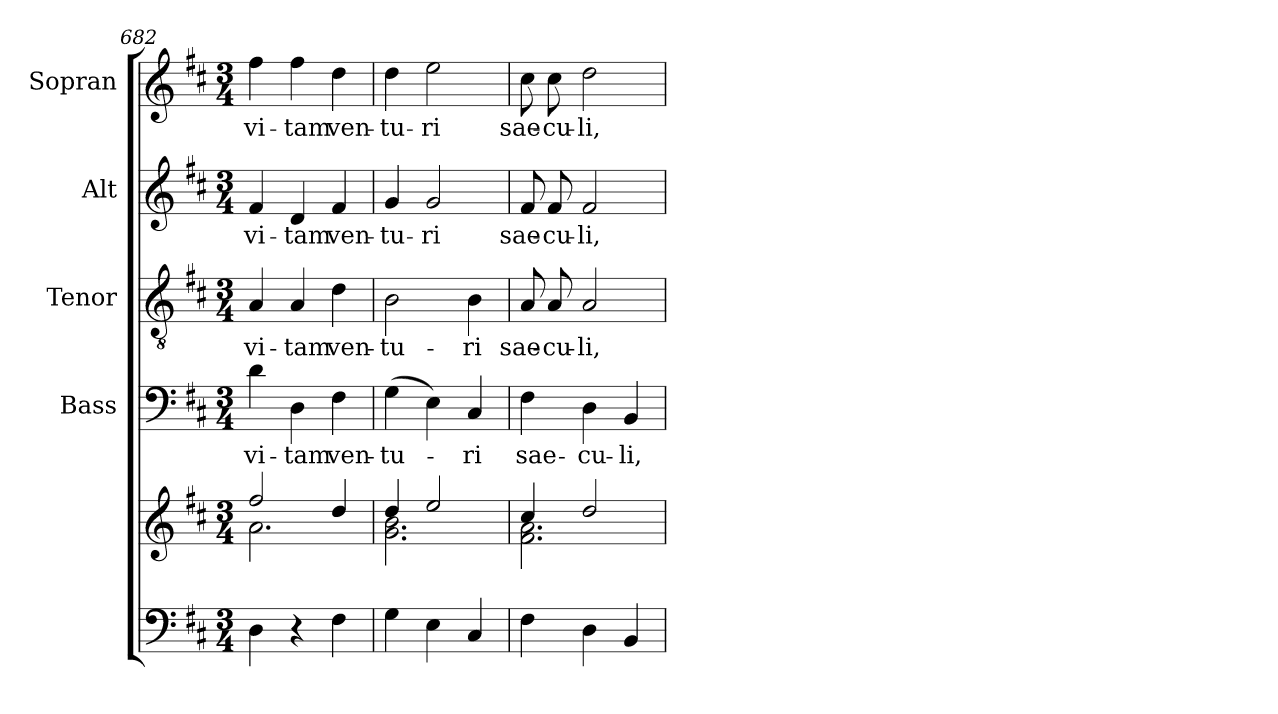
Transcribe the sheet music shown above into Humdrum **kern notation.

**kern	**kern	**kern	**text	**kern	**text	**kern	**text	**kern	**text
*part5	*part5	*part4	*part4	*part3	*part3	*part2	*part2	*part1	*part1
*staff6	*staff5	*staff4	*staff4	*staff3	*staff3	*staff2	*staff2	*staff1	*staff1
*	*	*I"Bass	*	*I"Tenor	*	*I"Alt	*	*I"Sopran	*
*	*	*I'B.	*	*I'T.	*	*I'A.	*	*I'S.	*
*clefF4	*clefG2	*clefF4	*	*clefGv2	*	*clefG2	*	*clefG2	*
*k[f#c#]	*k[f#c#]	*k[f#c#]	*	*k[f#c#]	*	*k[f#c#]	*	*k[f#c#]	*
*D:	*D:	*D:	*	*D:	*	*D:	*	*D:	*
*M3/4	*M3/4	*M3/4	*	*M3/4	*	*M3/4	*	*M3/4	*
=682	=682	=682	=682	=682	=682	=682	=682	=682	=682
*	*^	*	*	*	*	*	*	*	*
!	!	!	!	!LO:LY:b	!	!LO:LY:b	!	!LO:LY:b	!	!LO:LY:b
4D\	2ff#/	2.a\	4d\	vi-	4A/	vi-	4f#/	vi-	4ff#\	vi-
!	!	!	!	!LO:LY:b	!	!LO:LY:b	!	!LO:LY:b	!	!LO:LY:b
4r	.	.	4D\	-tam	4A/	-tam	4d/	-tam	4ff#\	-tam
!	!	!	!	!LO:LY:b	!	!LO:LY:b	!	!LO:LY:b	!	!LO:LY:b
4F#\	4dd/	.	4F#\	ven-	4d\	ven-	4f#/	ven-	4dd\	ven-
=683	=683	=683	=683	=683	=683	=683	=683	=683	=683	=683
!	!	!	!	!LO:LY:b	!	!LO:LY:b	!	!LO:LY:b	!	!LO:LY:b
4G\	4dd/	2.g\ 2.b\	(>4G\	-tu-	2B\	-tu-	4g/	-tu-	4dd\	-tu-
!	!	!	!	!	!	!	!	!LO:LY:b	!	!LO:LY:b
4E\	2ee/	.	4E\)	.	.	.	2g/	-ri	2ee\	-ri
!	!	!	!	!LO:LY:b	!	!LO:LY:b	!	!	!	!
4C#/	.	.	4C#/	-ri	4B\	-ri	.	.	.	.
=684	=684	=684	=684	=684	=684	=684	=684	=684	=684	=684
!	!	!	!	!LO:LY:b	!	!LO:LY:b	!	!LO:LY:b	!	!LO:LY:b
4F#\	4cc#/	2.f#\ 2.a\	4F#\	sae-	8A/	sae-	8f#/	sae-	8cc#\	sae-
!	!	!	!	!	!	!LO:LY:b	!	!LO:LY:b	!	!LO:LY:b
.	.	.	.	.	8A/	-cu-	8f#/	-cu-	8cc#\	-cu-
!	!	!	!	!LO:LY:b	!	!LO:LY:b	!	!LO:LY:b	!	!LO:LY:b
4D\	2dd/	.	4D\	-cu-	2A/	-li,	2f#/	-li,	2dd\	-li,
!	!	!	!	!LO:LY:b	!	!	!	!	!	!
4BB/	.	.	4BB/	-li,	.	.	.	.	.	.
*	*v	*v	*	*	*	*	*	*	*	*
=	=	=	=	=	=	=	=	=	=
*-	*-	*-	*-	*-	*-	*-	*-	*-	*-
